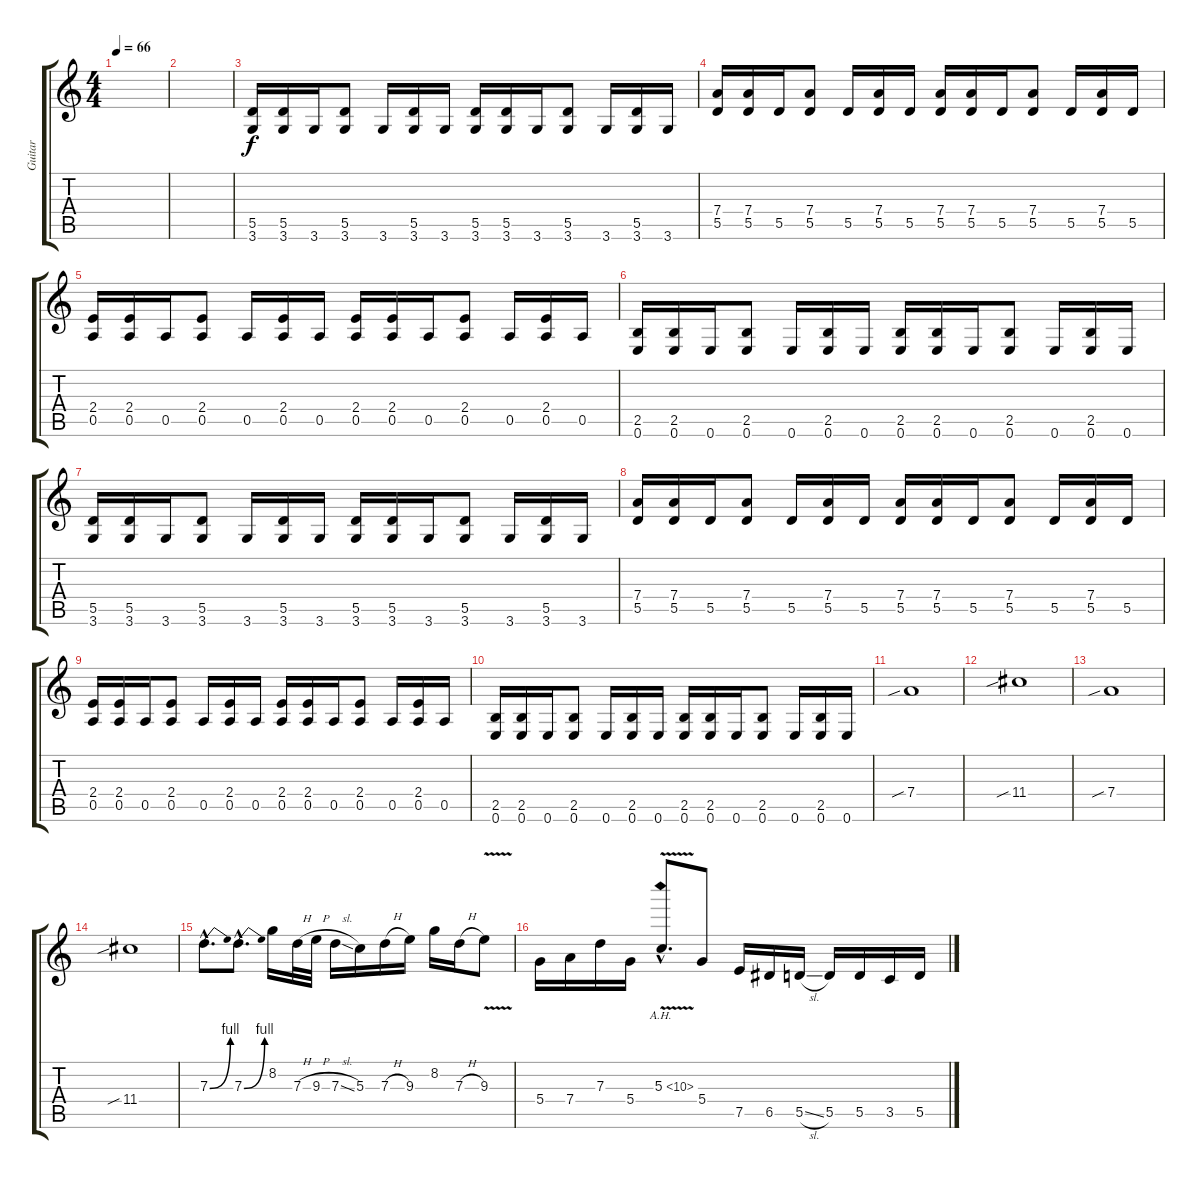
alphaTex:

\track ("Guitar" "Guitar") {instrument overdrivenguitar}
\staff {score tabs}
\tuning (E4 B3 G3 D3 A2 E2) {hide}
\ts (4 4)
\tempo 66
\clef g2
\ks c
|
|
(5.5 3.6).16 (5.5 3.6).16 3.6.16 (5.5 3.6).8 3.6.16 (5.5 3.6).16 3.6.16 (5.5 3.6).16 (5.5 3.6).16 3.6.16 (5.5 3.6).8 3.6.16 (5.5 3.6).16 3.6.16 |
(7.4 5.5).16 (7.4 5.5).16 5.5.16 (7.4 5.5).8 5.5.16 (7.4 5.5).16 5.5.16 (7.4 5.5).16 (7.4 5.5).16 5.5.16 (7.4 5.5).8 5.5.16 (7.4 5.5).16 5.5.16 |
(2.4 0.5).16 (2.4 0.5).16 0.5.16 (2.4 0.5).8 0.5.16 (2.4 0.5).16 0.5.16 (2.4 0.5).16 (2.4 0.5).16 0.5.16 (2.4 0.5).8 0.5.16 (2.4 0.5).16 0.5.16 |
(2.5 0.6).16 (2.5 0.6).16 0.6.16 (2.5 0.6).8 0.6.16 (2.5 0.6).16 0.6.16 (2.5 0.6).16 (2.5 0.6).16 0.6.16 (2.5 0.6).8 0.6.16 (2.5 0.6).16 0.6.16 |
(5.5 3.6).16 (5.5 3.6).16 3.6.16 (5.5 3.6).8 3.6.16 (5.5 3.6).16 3.6.16 (5.5 3.6).16 (5.5 3.6).16 3.6.16 (5.5 3.6).8 3.6.16 (5.5 3.6).16 3.6.16 |
(7.4 5.5).16 (7.4 5.5).16 5.5.16 (7.4 5.5).8 5.5.16 (7.4 5.5).16 5.5.16 (7.4 5.5).16 (7.4 5.5).16 5.5.16 (7.4 5.5).8 5.5.16 (7.4 5.5).16 5.5.16 |
(2.4 0.5).16 (2.4 0.5).16 0.5.16 (2.4 0.5).8 0.5.16 (2.4 0.5).16 0.5.16 (2.4 0.5).16 (2.4 0.5).16 0.5.16 (2.4 0.5).8 0.5.16 (2.4 0.5).16 0.5.16 |
(2.5 0.6).16 (2.5 0.6).16 0.6.16 (2.5 0.6).8 0.6.16 (2.5 0.6).16 0.6.16 (2.5 0.6).16 (2.5 0.6).16 0.6.16 (2.5 0.6).8 0.6.16 (2.5 0.6).16 0.6.16 |
7.4{sib}.1 |
11.4{sib}.1 |
7.4{sib}.1 |
11.4{sib}.1 |
7.3{be (bend 0 0 60 4) hac}.8{d} 7.3{be (bend 0 0 60 4) hac}.8{d} 8.2.16 7.3{h}.32 9.3{h}.32 7.3{sl}.16 5.3.16 7.3{h}.16 9.3.16 8.2.16 7.3{h}.16 9.3{v}.8 |
5.4.16 7.4.16 7.3.16 5.4.16 5.3{ah 5 v hac}.8{d} 5.4.8 7.5.16 6.5.16 5.5{sl}.16 5.5.16 5.5.16 3.5.16 5.5.16
